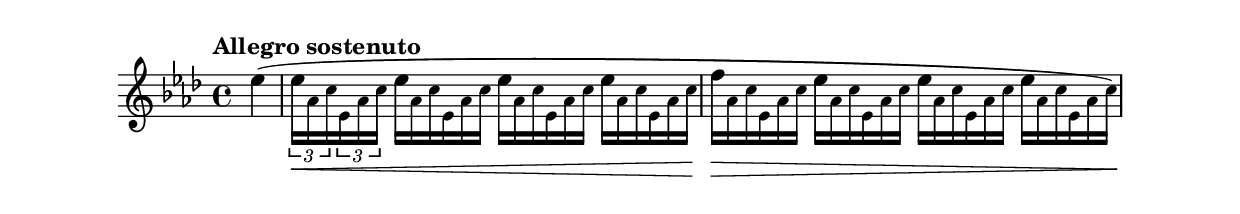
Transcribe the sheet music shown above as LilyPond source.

\version "2.15.30"
\include "indice.ily"
fP = { \override NoteHead #'font-size = #-2 }
fG = { \once \override NoteHead #'font-size = #0 }
\new Staff \relative f {
  \time 4/4
  \clef treble
  \key aes \major
  \tempo "Allegro sostenuto"
  \partial 4
  \stemDown
  es''4(
  \times 2/3 { es16 \< \fP aes, c }
  \times 2/3 { es,16 aes c }
  \override TupletBracket #'stencil = ##f
  \override TupletNumber #'stencil = ##f
  \times 2/3 { \fG es16 aes, c }
  \times 2/3 { es,16 aes c }
  \times 2/3 { \fG es16 aes, c }
  \times 2/3 { es,16 aes c }
  \times 2/3 { \fG es16 aes, c }
  \times 2/3 { es,16 aes c }

  \times 2/3 { \fG f16 \> aes, c }
  \times 2/3 { es,16 aes c }
  \times 2/3 { \fG es16 aes, c }
  \times 2/3 { es,16 aes c }
  \times 2/3 { \fG es16 aes, c }
  \times 2/3 { es,16 aes c }
  \times 2/3 { \fG es16 aes, c }
  \times 2/3 { es,16 aes c) \!}
  
}